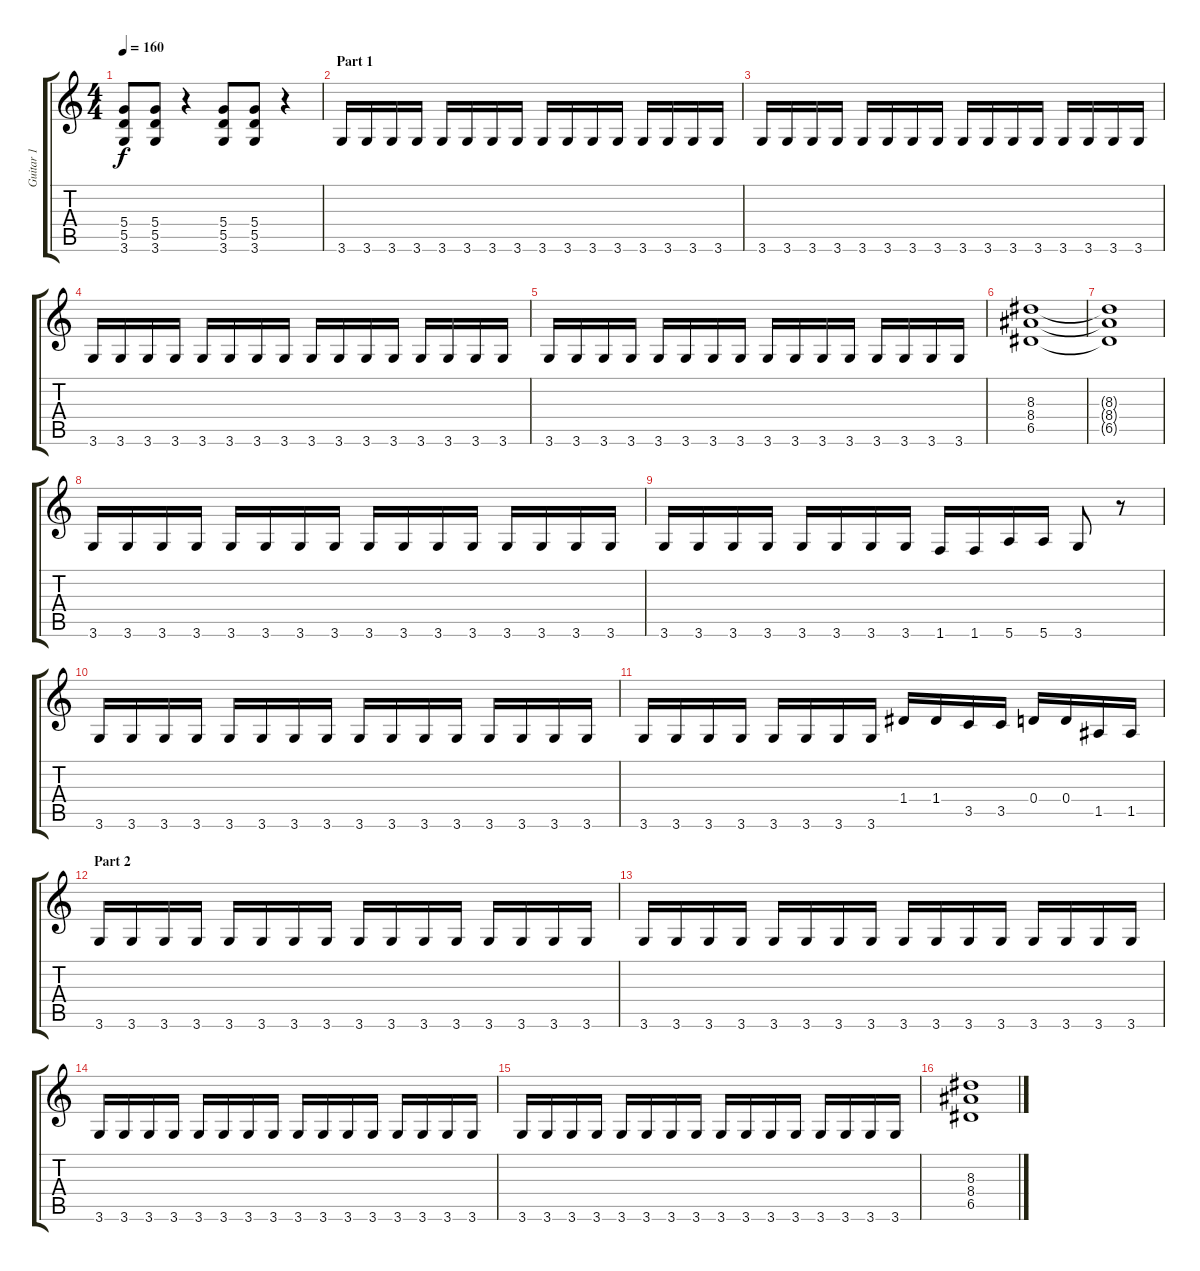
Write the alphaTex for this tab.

\track ("Guitar 1" "Guitar 1") {instrument distortionguitar}
\staff {score tabs}
\tuning (E4 B3 G3 D3 A2 E2) {hide}
\ts (4 4)
\tempo 160
\clef g2
\ks c
(5.4 5.5 3.6).8{dy f} (5.4 5.5 3.6).8 r.4 (5.4 5.5 3.6).8 (5.4 5.5 3.6).8 r.4 |
\section ("" "Part 1")
3.6.16 3.6.16 3.6.16 3.6.16 3.6.16 3.6.16 3.6.16 3.6.16 3.6.16 3.6.16 3.6.16 3.6.16 3.6.16 3.6.16 3.6.16 3.6.16 |
3.6.16 3.6.16 3.6.16 3.6.16 3.6.16 3.6.16 3.6.16 3.6.16 3.6.16 3.6.16 3.6.16 3.6.16 3.6.16 3.6.16 3.6.16 3.6.16 |
3.6.16 3.6.16 3.6.16 3.6.16 3.6.16 3.6.16 3.6.16 3.6.16 3.6.16 3.6.16 3.6.16 3.6.16 3.6.16 3.6.16 3.6.16 3.6.16 |
3.6.16 3.6.16 3.6.16 3.6.16 3.6.16 3.6.16 3.6.16 3.6.16 3.6.16 3.6.16 3.6.16 3.6.16 3.6.16 3.6.16 3.6.16 3.6.16 |
(8.3 8.4 6.5).1 |
(8.3{t} 8.4{t} 6.5{t}).1 |
3.6.16 3.6.16 3.6.16 3.6.16 3.6.16 3.6.16 3.6.16 3.6.16 3.6.16 3.6.16 3.6.16 3.6.16 3.6.16 3.6.16 3.6.16 3.6.16 |
3.6.16 3.6.16 3.6.16 3.6.16 3.6.16 3.6.16 3.6.16 3.6.16 1.6.16 1.6.16 5.6.16 5.6.16 3.6.8 r.8 |
3.6.16 3.6.16 3.6.16 3.6.16 3.6.16 3.6.16 3.6.16 3.6.16 3.6.16 3.6.16 3.6.16 3.6.16 3.6.16 3.6.16 3.6.16 3.6.16 |
3.6.16 3.6.16 3.6.16 3.6.16 3.6.16 3.6.16 3.6.16 3.6.16 1.4.16 1.4.16 3.5.16 3.5.16 0.4.16 0.4.16 1.5.16 1.5.16 |
\section ("" "Part 2")
3.6.16 3.6.16 3.6.16 3.6.16 3.6.16 3.6.16 3.6.16 3.6.16 3.6.16 3.6.16 3.6.16 3.6.16 3.6.16 3.6.16 3.6.16 3.6.16 |
3.6.16 3.6.16 3.6.16 3.6.16 3.6.16 3.6.16 3.6.16 3.6.16 3.6.16 3.6.16 3.6.16 3.6.16 3.6.16 3.6.16 3.6.16 3.6.16 |
3.6.16 3.6.16 3.6.16 3.6.16 3.6.16 3.6.16 3.6.16 3.6.16 3.6.16 3.6.16 3.6.16 3.6.16 3.6.16 3.6.16 3.6.16 3.6.16 |
3.6.16 3.6.16 3.6.16 3.6.16 3.6.16 3.6.16 3.6.16 3.6.16 3.6.16 3.6.16 3.6.16 3.6.16 3.6.16 3.6.16 3.6.16 3.6.16 |
(8.3 8.4 6.5).1
